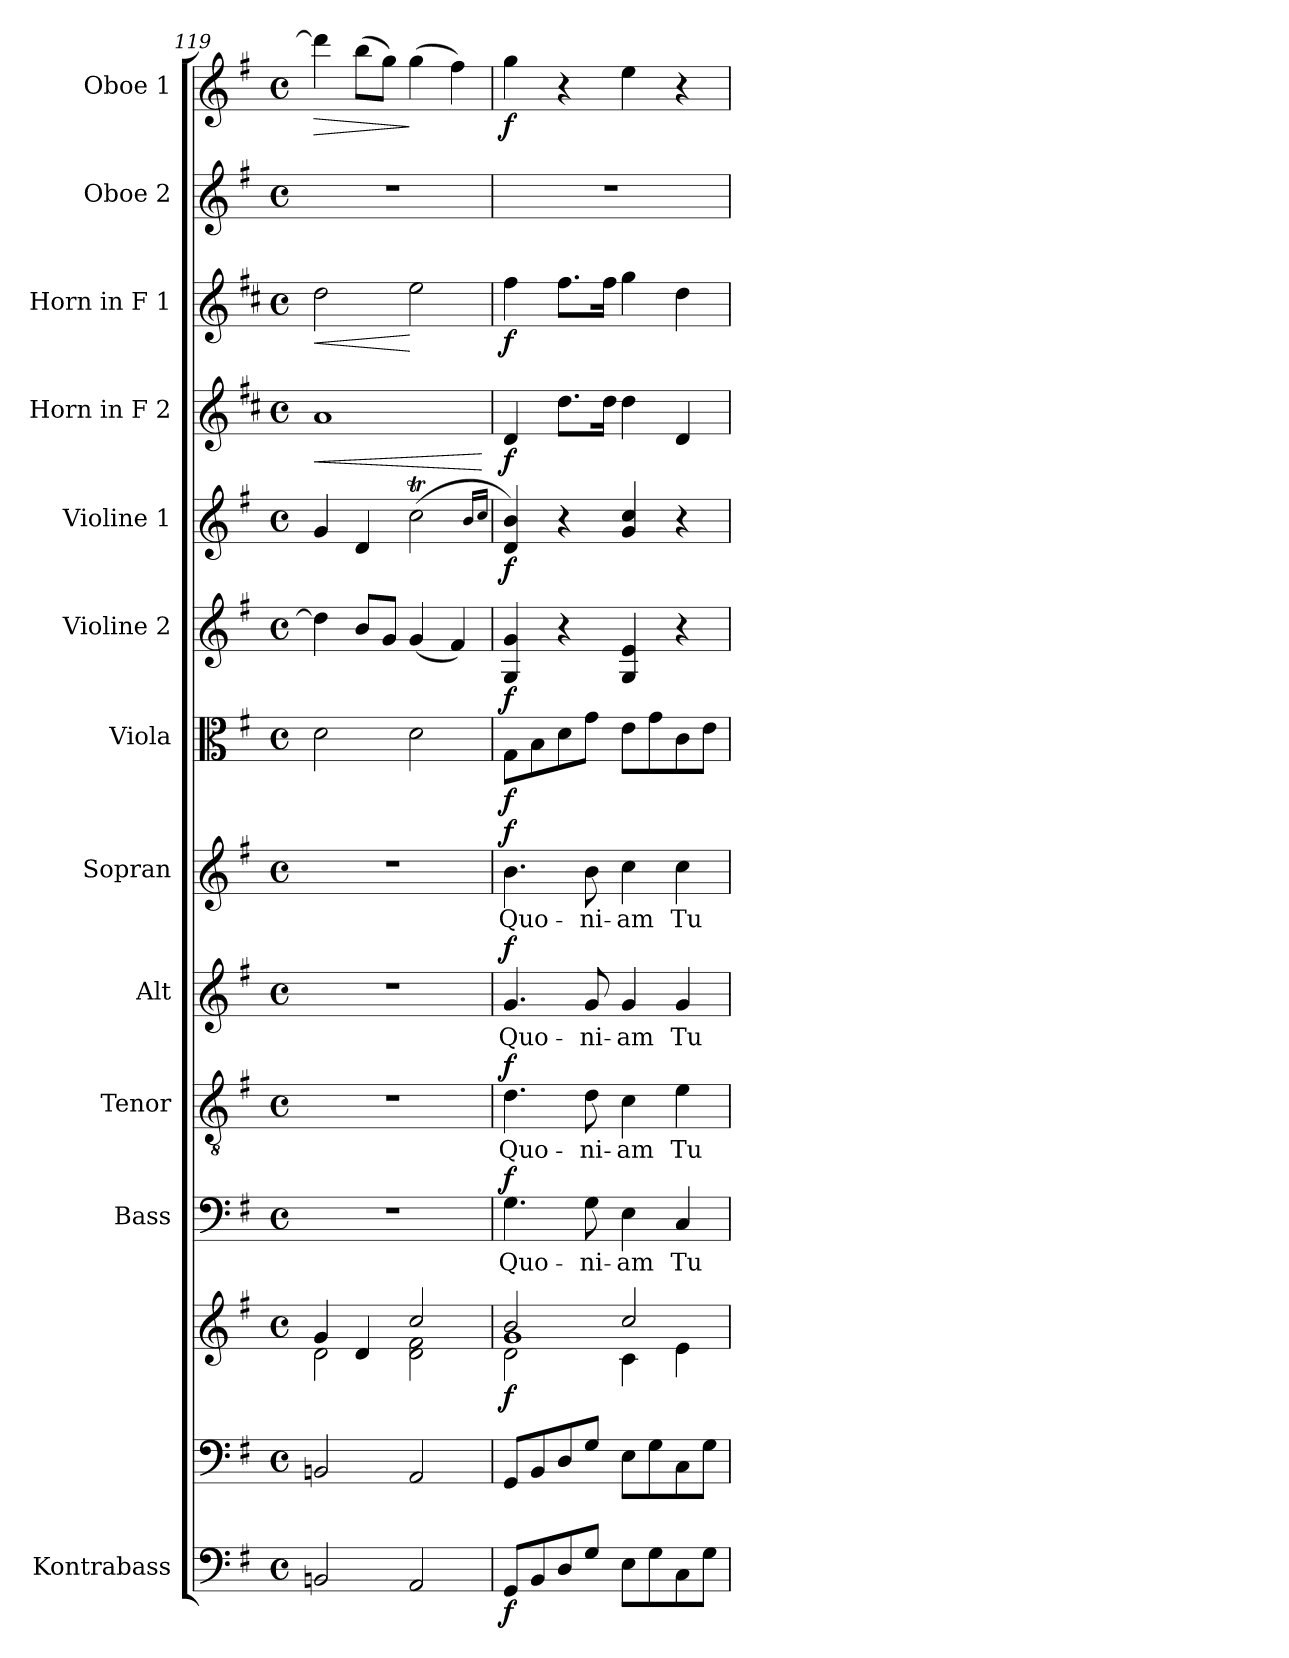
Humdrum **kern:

**kern	**dynam	**kern	**kern	**dynam	**kern	**text	**dynam	**kern	**text	**dynam	**kern	**text	**dynam	**kern	**text	**dynam	**kern	**dynam	**kern	**dynam	**kern	**dynam	**kern	**dynam	**kern	**dynam	**kern	**kern	**dynam
*part13	*part13	*part12	*part12	*part12	*part11	*part11	*part11	*part10	*part10	*part10	*part9	*part9	*part9	*part8	*part8	*part8	*part7	*part7	*part6	*part6	*part5	*part5	*part4	*part4	*part3	*part3	*part2	*part1	*part1
*staff14	*staff14	*staff13	*staff12	*staff12/13	*staff11	*staff11	*staff11	*staff10	*staff10	*staff10	*staff9	*staff9	*staff9	*staff8	*staff8	*staff8	*staff7	*staff7	*staff6	*staff6	*staff5	*staff5	*staff4	*staff4	*staff3	*staff3	*staff2	*staff1	*staff1
*I"Kontrabass	*	*	*	*	*I"Bass	*	*	*I"Tenor	*	*	*I"Alt	*	*	*I"Sopran	*	*	*I"Viola	*	*I"Violine 2	*	*I"Violine 1	*	*I"Horn in F 2	*	*I"Horn in F 1	*	*I"Oboe 2	*I"Oboe 1	*
*I'Kb.	*	*	*	*	*I'B.	*	*	*I'T.	*	*	*I'A.	*	*	*I'S.	*	*	*I'Vla.	*	*I'Vl. 2	*	*I'Vl. 1	*	*	*	*	*	*I'Ob. 2	*I'Ob. 1	*
*clefF4	*	*clefF4	*clefG2	*	*clefF4	*	*	*clefGv2	*	*	*clefG2	*	*	*clefG2	*	*	*clefC3	*	*clefG2	*	*clefG2	*	*clefG2	*	*clefG2	*	*clefG2	*clefG2	*
*ITrd7c12	*	*	*	*	*	*	*	*	*	*	*	*	*	*	*	*	*	*	*	*	*	*	*ITrd4c7	*	*ITrd4c7	*	*	*	*
*k[f#]	*	*k[f#]	*k[f#]	*	*k[f#]	*	*	*k[f#]	*	*	*k[f#]	*	*	*k[f#]	*	*	*k[f#]	*	*k[f#]	*	*k[f#]	*	*k[f#]	*	*k[f#]	*	*k[f#]	*k[f#]	*
*G:	*	*G:	*G:	*	*G:	*	*	*G:	*	*	*G:	*	*	*G:	*	*	*G:	*	*G:	*	*G:	*	*G:	*	*G:	*	*G:	*G:	*
*M4/4	*	*M4/4	*M4/4	*	*M4/4	*	*	*M4/4	*	*	*M4/4	*	*	*M4/4	*	*	*M4/4	*	*M4/4	*	*M4/4	*	*M4/4	*	*M4/4	*	*M4/4	*M4/4	*
*met(c)	*	*met(c)	*met(c)	*	*met(c)	*	*	*met(c)	*	*	*met(c)	*	*	*met(c)	*	*	*met(c)	*	*met(c)	*	*met(c)	*	*met(c)	*	*met(c)	*	*met(c)	*met(c)	*
=119	=119	=119	=119	=119	=119	=119	=119	=119	=119	=119	=119	=119	=119	=119	=119	=119	=119	=119	=119	=119	=119	=119	=119	=119	=119	=119	=119	=119	=119
*	*	*	*^	*	*	*	*	*	*	*	*	*	*	*	*	*	*	*	*	*	*	*	*	*	*	*	*	*	*
!	!	!	!	!	!	!	!	!	!	!	!	!	!	!	!	!	!	!	!	!	!	!	!	!	!LO:HP:b	!	!LO:HP:b	!	!	!LO:HP:b
2BBBn/	.	2BBn/	4g/	2d\	.	1r	.	.	1r	.	.	1r	.	.	1r	.	.	2d\	.	4dd\]	.	4g/	.	1d	<	2g\	<	1r	4ddd\]	>
.	.	.	4d/	.	.	.	.	.	.	.	.	.	.	.	.	.	.	.	.	8b/L	.	4d/	.	.	.	.	.	.	(>8bb\L	.
.	.	.	.	.	.	.	.	.	.	.	.	.	.	.	.	.	.	.	.	8g/J	.	.	.	.	.	.	.	.	8gg\J)	.
2AAA/	.	2AA/	2cc/	2d\ 2f#\	.	.	.	.	.	.	.	.	.	.	.	.	.	2d\	.	(<4g/	.	(>2ccT\	.	.	.	2a\	[	.	(>4gg\	]
.	.	.	.	.	.	.	.	.	.	.	.	.	.	.	.	.	.	.	.	4f#/)	.	.	.	.	.	.	.	.	4ff#\)	.
*	*	*	*v	*v	*	*	*	*	*	*	*	*	*	*	*	*	*	*	*	*	*	*	*	*	*	*	*	*	*	*
.	.	.	.	.	.	.	.	.	.	.	.	.	.	.	.	.	.	.	.	.	16qb/LL	.	.	.	.	.	.	.	.
.	.	.	.	.	.	.	.	.	.	.	.	.	.	.	.	.	.	.	.	.	16qcc/JJ	.	.	.	.	.	.	.	.
.	.	.	.	.	.	.	.	.	.	.	.	.	.	.	.	.	.	.	.	.	.	.	.	[	.	.	.	.	.
=120	=120	=120	=120	=120	=120	=120	=120	=120	=120	=120	=120	=120	=120	=120	=120	=120	=120	=120	=120	=120	=120	=120	=120	=120	=120	=120	=120	=120	=120
*	*	*	*^	*	*	*	*	*	*	*	*	*	*	*	*	*	*	*	*	*	*	*	*	*	*	*	*	*	*
*	*	*	*	*^	*	*	*	*	*	*	*	*	*	*	*	*	*	*	*	*	*	*	*	*	*	*	*	*	*	*
!	!LO:DY:b	!	!	!	!	!LO:DY:b	!	!LO:LY:b	!LO:DY:a	!	!LO:LY:b	!LO:DY:a	!	!LO:LY:b	!LO:DY:a	!	!LO:LY:b	!LO:DY:a	!	!LO:DY:b	!	!LO:DY:b	!	!LO:DY:b	!	!LO:DY:b	!	!LO:DY:b	!	!	!LO:DY:b
8GGG/L	f	8GG/L	2b/	2d\	1g	f	4.G\	Quo-	f	4.d\	Quo-	f	4.g/	Quo-	f	4.b\	Quo-	f	8G\L	f	4G/ 4g/	f	4d/ 4b/)	f	4G/	f	4b\	f	1r	4gg\	f
8BBB/	.	8BB/	.	.	.	.	.	.	.	.	.	.	.	.	.	.	.	.	8B\	.	.	.	.	.	.	.	.	.	.	.	.
8DD/	.	8D/	.	.	.	.	.	.	.	.	.	.	.	.	.	.	.	.	8d\	.	4r	.	4r	.	8.g\L	.	8.b\L	.	.	4r	.
!	!	!	!	!	!	!	!	!LO:LY:b	!	!	!LO:LY:b	!	!	!LO:LY:b	!	!	!LO:LY:b	!	!	!	!	!	!	!	!	!	!	!	!	!	!
8GG/J	.	8G/J	.	.	.	.	8G\	-ni-	.	8d\	-ni-	.	8g/	-ni-	.	8b\	-ni-	.	8g\J	.	.	.	.	.	.	.	.	.	.	.	.
.	.	.	.	.	.	.	.	.	.	.	.	.	.	.	.	.	.	.	.	.	.	.	.	.	16g\Jk	.	16b\Jk	.	.	.	.
!	!	!	!	!	!	!	!	!LO:LY:b	!	!	!LO:LY:b	!	!	!LO:LY:b	!	!	!LO:LY:b	!	!	!	!	!	!	!	!	!	!	!	!	!	!
8EE\L	.	8E\L	2cc/	4c\	.	.	4E\	-am	.	4c\	-am	.	4g/	-am	.	4cc\	-am	.	8e\L	.	4G/ 4e/	.	4g/ 4cc/	.	4g\	.	4cc\	.	.	4ee\	.
8GG\	.	8G\	.	.	.	.	.	.	.	.	.	.	.	.	.	.	.	.	8g\	.	.	.	.	.	.	.	.	.	.	.	.
!	!	!	!	!	!	!	!	!LO:LY:b	!	!	!LO:LY:b	!	!	!LO:LY:b	!	!	!LO:LY:b	!	!	!	!	!	!	!	!	!	!	!	!	!	!
8CC\	.	8C\	.	4e\	.	.	4C/	Tu	.	4e\	Tu	.	4g/	Tu	.	4cc\	Tu	.	8c\	.	4r	.	4r	.	4G/	.	4g\	.	.	4r	.
8GG\J	.	8G\J	.	.	.	.	.	.	.	.	.	.	.	.	.	.	.	.	8e\J	.	.	.	.	.	.	.	.	.	.	.	.
*	*	*	*v	*v	*v	*	*	*	*	*	*	*	*	*	*	*	*	*	*	*	*	*	*	*	*	*	*	*	*	*	*
=	=	=	=	=	=	=	=	=	=	=	=	=	=	=	=	=	=	=	=	=	=	=	=	=	=	=	=	=	=
*-	*-	*-	*-	*-	*-	*-	*-	*-	*-	*-	*-	*-	*-	*-	*-	*-	*-	*-	*-	*-	*-	*-	*-	*-	*-	*-	*-	*-	*-
